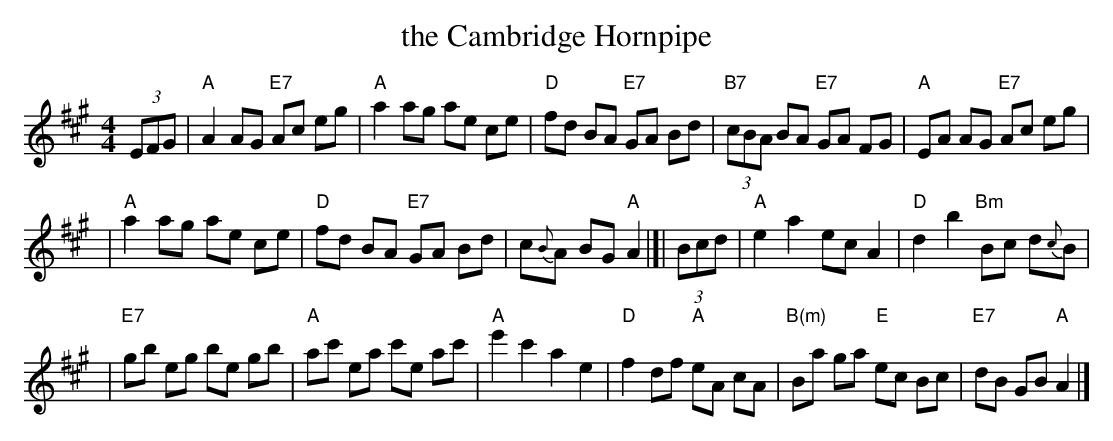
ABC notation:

X:1
T: the Cambridge Hornpipe
L: 1/8
M: 4/4
K: A
(3EFG | "A"A2 AG "E7"Ac eg | "A"a2 ag ae ce | "D"fd BA "E7"GA Bd | "B7"(3cBA BA "E7"GA FG | "A"EA AG "E7"Ac eg |
| "A"a2 ag ae ce | "D"fd BA "E7"GA Bd | c{B}A BG "A"A2 |]| (3Bcd | "A"e2 a2 ec A2 | "D"d2 b2 "Bm"Bc d{c}B |
| "E7"gb eg be gb | "A"ac' ea c'e ac' | "A"e'2 c'2 a2 e2 | "D"f2 df "A"eA cA | "B(m)"Ba ga "E"ec Bc | "E7"dB GB "A"A2 |]
